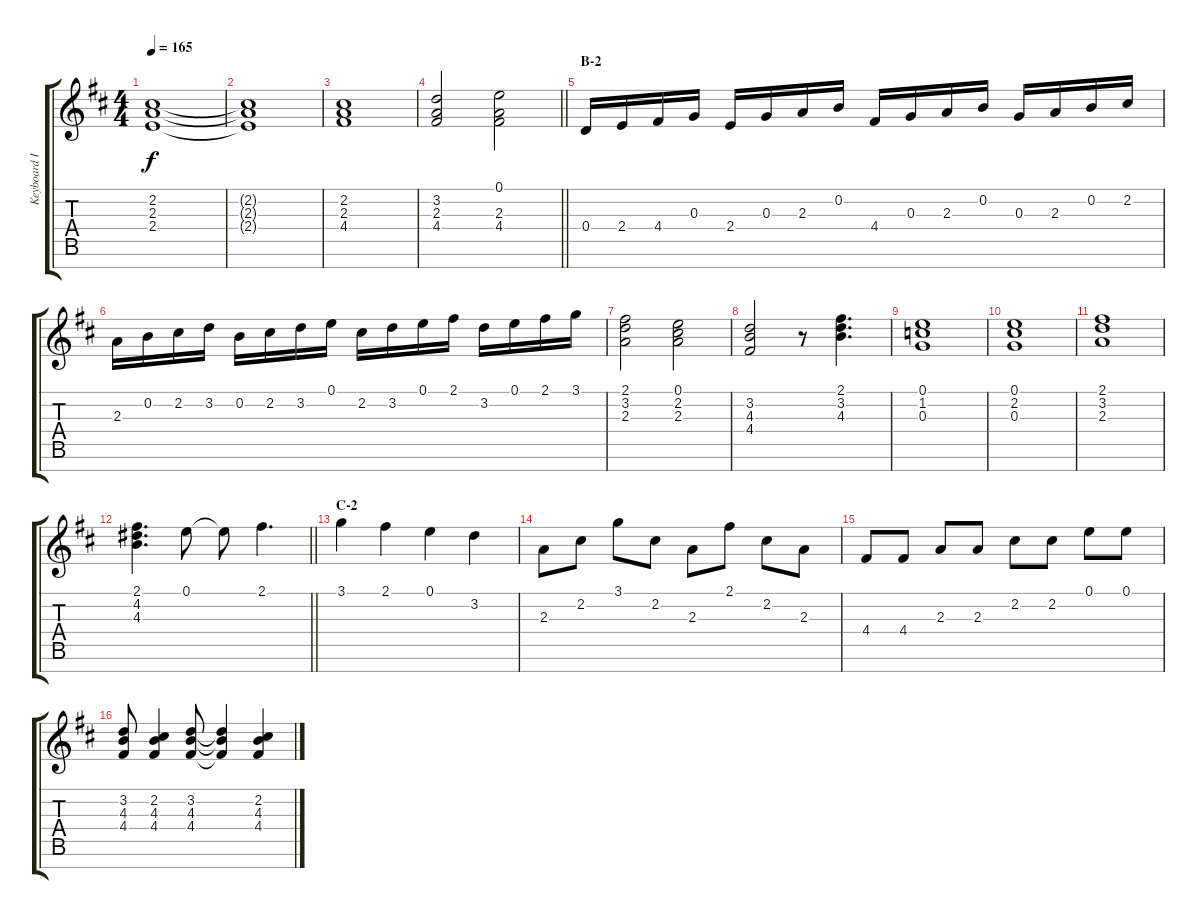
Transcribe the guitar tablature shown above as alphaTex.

\track ("Keyboard I" "Keyboard I") {instrument stringensemble1}
\staff {score tabs}
\tuning (E5 B4 G4 D4 A3 E3 B2) {hide}
\ts (4 4)
\tempo 165
\clef g2
\ks d
(2.2 2.3 2.4).1{dy f} |
(2.2{t} 2.3{t} 2.4{t}).1 |
(2.2 2.3 4.4).1 |
\barLineRight lightlight
(3.2 2.3 4.4).2 (0.1 2.3 4.4).2 |
\section ("" "B-2")
0.4.16 2.4.16 4.4.16 0.3.16 2.4.16 0.3.16 2.3.16 0.2.16 4.4.16 0.3.16 2.3.16 0.2.16 0.3.16 2.3.16 0.2.16 2.2.16 |
2.3.16 0.2.16 2.2.16 3.2.16 0.2.16 2.2.16 3.2.16 0.1.16 2.2.16 3.2.16 0.1.16 2.1.16 3.2.16 0.1.16 2.1.16 3.1.16 |
(2.1 3.2 2.3).2 (0.1 2.2 2.3).2 |
(3.2 4.3 4.4).2 r.8 (2.1 3.2 4.3).4{d} |
(0.1 1.2 0.3).1 |
(0.1 2.2 0.3).1 |
(2.1 3.2 2.3).1 |
\barLineRight lightlight
(2.1 4.2 4.3).4{d} 0.1.8 0.1{t}.8 2.1.4{d} |
\section ("" "C-2")
3.1.4 2.1.4 0.1.4 3.2.4 |
2.3.8 2.2.8 3.1.8 2.2.8 2.3.8 2.1.8 2.2.8 2.3.8 |
4.4.8 4.4.8 2.3.8 2.3.8 2.2.8 2.2.8 0.1.8 0.1.8 |
(3.2 4.3 4.4).8 (2.2 4.3 4.4).4 (3.2 4.3 4.4).8 (3.2{t} 4.3{t} 4.4{t}).4 (2.2 4.3 4.4).4
